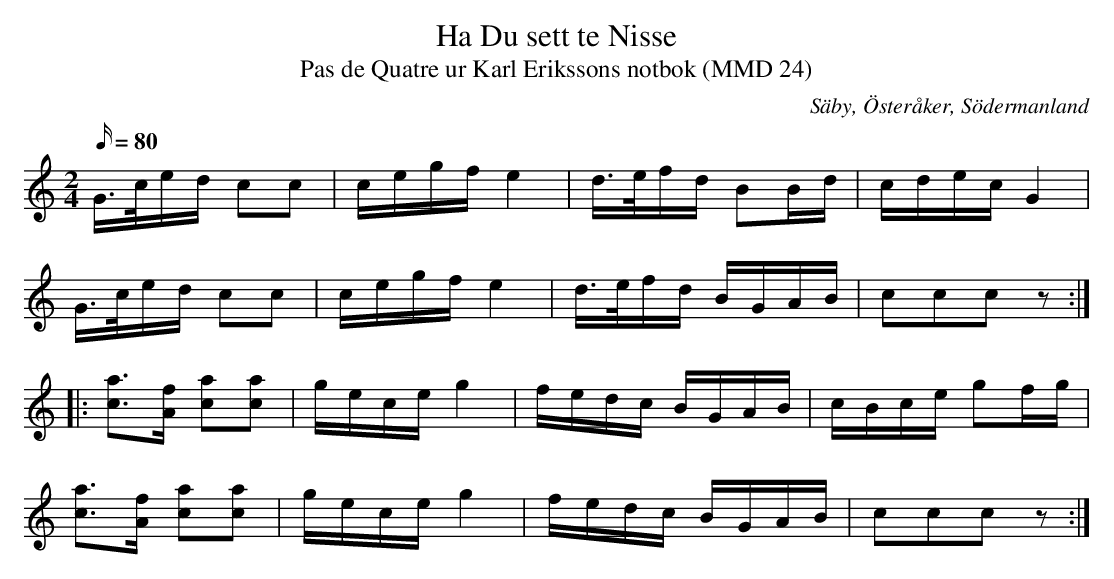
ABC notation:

X:1
T:Ha Du sett te Nisse
T:Pas de Quatre ur Karl Erikssons notbok (MMD 24)
O:Säby, Österåker, Södermanland
M:2/4
L:1/16
K:C
Q:80
G>ced c2c2|cegf e4|d>efd B2Bd|cdec G4|
G>ced c2c2|cegf e4|d>efd BGAB|c2c2c2z2:|
|:[ca]3[Af] [ca]2[ca]2|gece g4|fedc BGAB|cBce g2fg|
[ca]3[Af] [ca]2[ca]2|gece g4|fedc BGAB|c2c2c2z2:|
